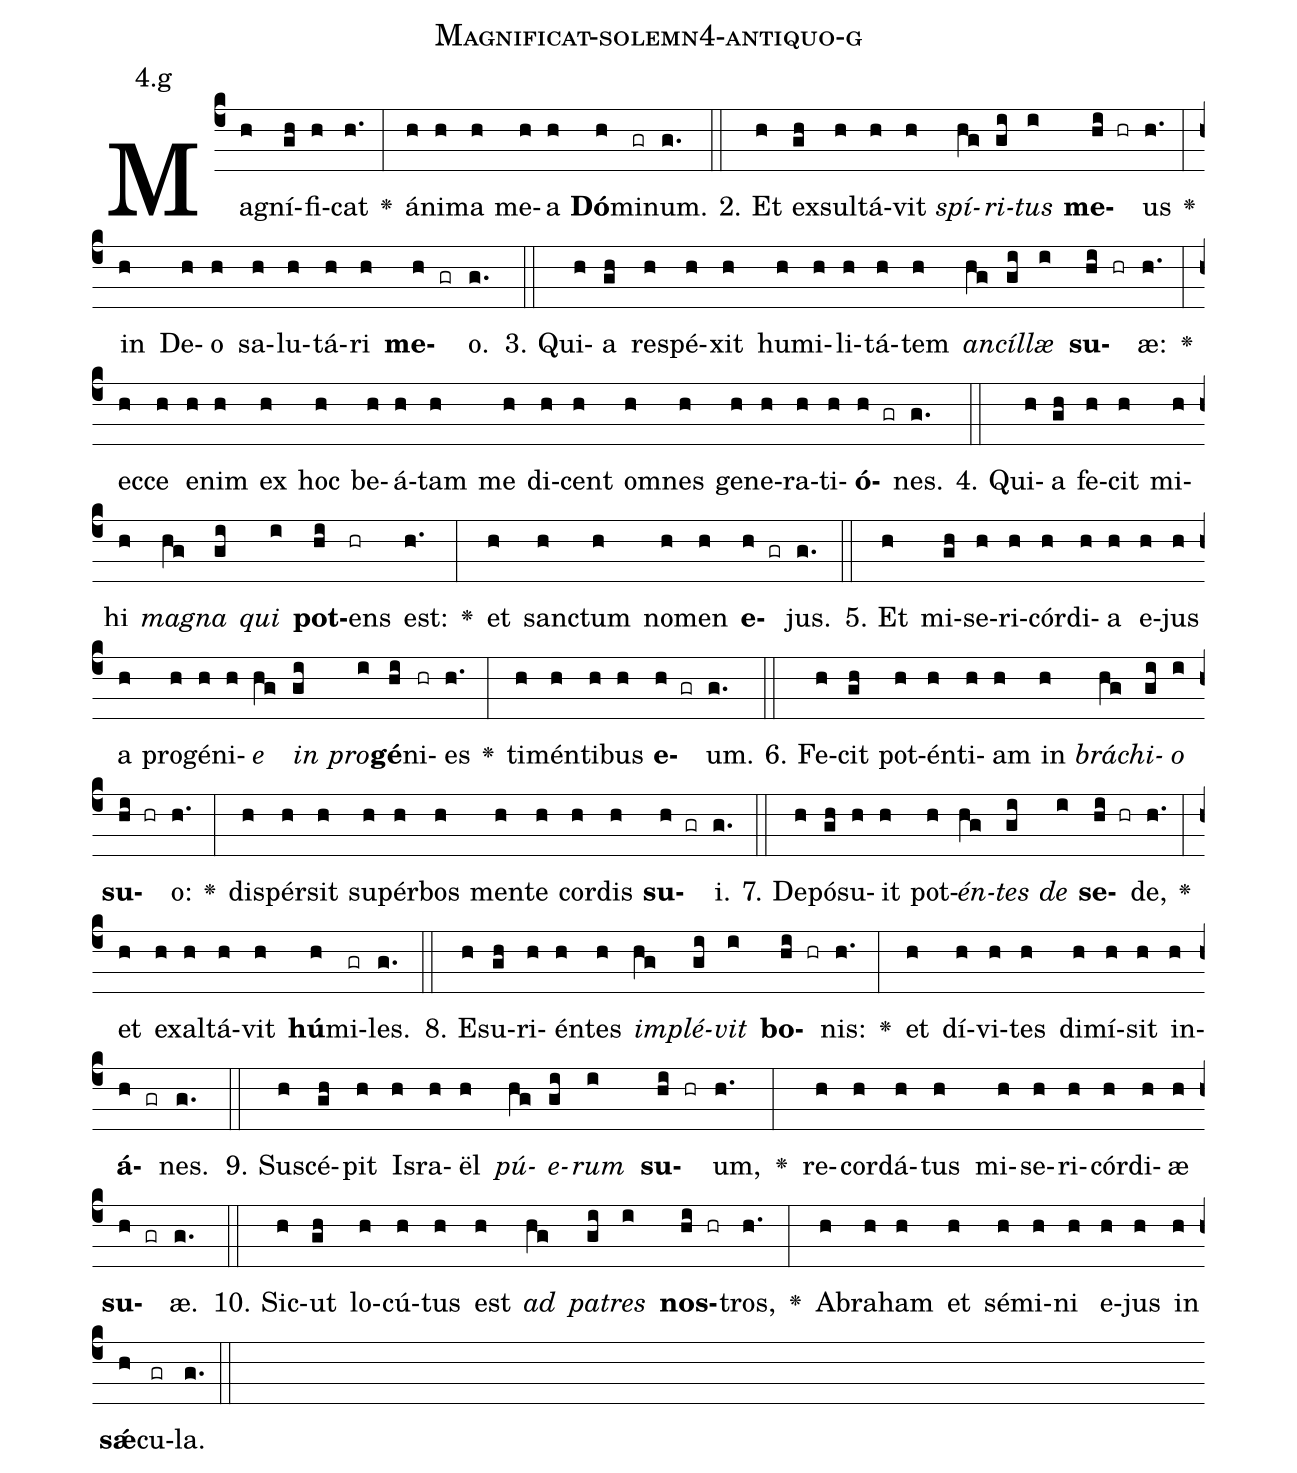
name: Magnificat-solemn4-antiquo-g;
annotation: 4.g;
%%
(c4)Ma(h)gní(gh)fi(h)cat(h.) <v>\greheightstar</v>(:) á(h)ni(h)ma(h) me(h)a(h) <b>Dó</b>(h)mi(gr)num.(g.) (::)
2. Et(h) ex(gh)sul(h)tá(h)vit(h) <i>spí</i>(hg)<i>ri</i>(gi)<i>tus</i>(i) <b>me</b>(hi hr)us(h.) <v>\greheightstar</v>(:) in(h) De(h)o(h) sa(h)lu(h)tá(h)ri(h) <b>me</b>(h gr)o.(g.) (::)
3. Qui(h)a(gh) re(h)spé(h)xit(h) hu(h)mi(h)li(h)tá(h)tem(h) <i>an</i>(hg)<i>cíl</i>(gi)<i>læ</i>(i) <b>su</b>(hi hr)æ:(h.) <v>\greheightstar</v>(:) ec(h)ce(h) e(h)nim(h) ex(h) hoc(h) be(h)á(h)tam(h) me(h) di(h)cent(h) om(h)nes(h) ge(h)ne(h)ra(h)ti(h)<b>ó</b>(h gr)nes.(g.) (::)
4. Qui(h)a(gh) fe(h)cit(h) mi(h)hi(h) <i>ma</i>(hg)<i>gna</i>(gi) <i>qui</i>(i) <b>pot</b>(hi)ens(hr) est:(h.) <v>\greheightstar</v>(:) et(h) sanc(h)tum(h) no(h)men(h) <b>e</b>(h gr)jus.(g.) (::)
5. Et(h) mi(gh)se(h)ri(h)cór(h)di(h)a(h) e(h)jus(h) a(h) pro(h)gé(h)ni(h)<i>e</i>(hg) <i>in</i>(gi) <i>pro</i>(i)<b>gé</b>(hi)ni(hr)es(h.) <v>\greheightstar</v>(:) ti(h)mén(h)ti(h)bus(h) <b>e</b>(h gr)um.(g.) (::)
6. Fe(h)cit(gh) pot(h)én(h)ti(h)am(h) in(h) <i>brá</i>(hg)<i>chi</i>(gi)<i>o</i>(i) <b>su</b>(hi hr)o:(h.) <v>\greheightstar</v>(:) di(h)spér(h)sit(h) su(h)pér(h)bos(h) men(h)te(h) cor(h)dis(h) <b>su</b>(h gr)i.(g.) (::)
7. De(h)pó(gh)su(h)it(h) pot(h)<i>én</i>(hg)<i>tes</i>(gi) <i>de</i>(i) <b>se</b>(hi hr)de,(h.) <v>\greheightstar</v>(:) et(h) ex(h)al(h)tá(h)vit(h) <b>hú</b>(h)mi(gr)les.(g.) (::)
8. E(h)su(gh)ri(h)én(h)tes(h) <i>im</i>(hg)<i>plé</i>(gi)<i>vit</i>(i) <b>bo</b>(hi hr)nis:(h.) <v>\greheightstar</v>(:) et(h) dí(h)vi(h)tes(h) di(h)mí(h)sit(h) in(h)<b>á</b>(h gr)nes.(g.) (::)
9. Su(h)scé(gh)pit(h) Is(h)ra(h)ël(h) <i>pú</i>(hg)<i>e</i>(gi)<i>rum</i>(i) <b>su</b>(hi hr)um,(h.) <v>\greheightstar</v>(:) re(h)cor(h)dá(h)tus(h) mi(h)se(h)ri(h)cór(h)di(h)æ(h) <b>su</b>(h gr)æ.(g.) (::)
10. Sic(h)ut(gh) lo(h)cú(h)tus(h) est(h) <i>ad</i>(hg) <i>pa</i>(gi)<i>tres</i>(i) <b>nos</b>(hi hr)tros,(h.) <v>\greheightstar</v>(:) A(h)bra(h)ham(h) et(h) sé(h)mi(h)ni(h) e(h)jus(h) in(h) <b>sǽ</b>(h)cu(gr)la.(g.) (::)
